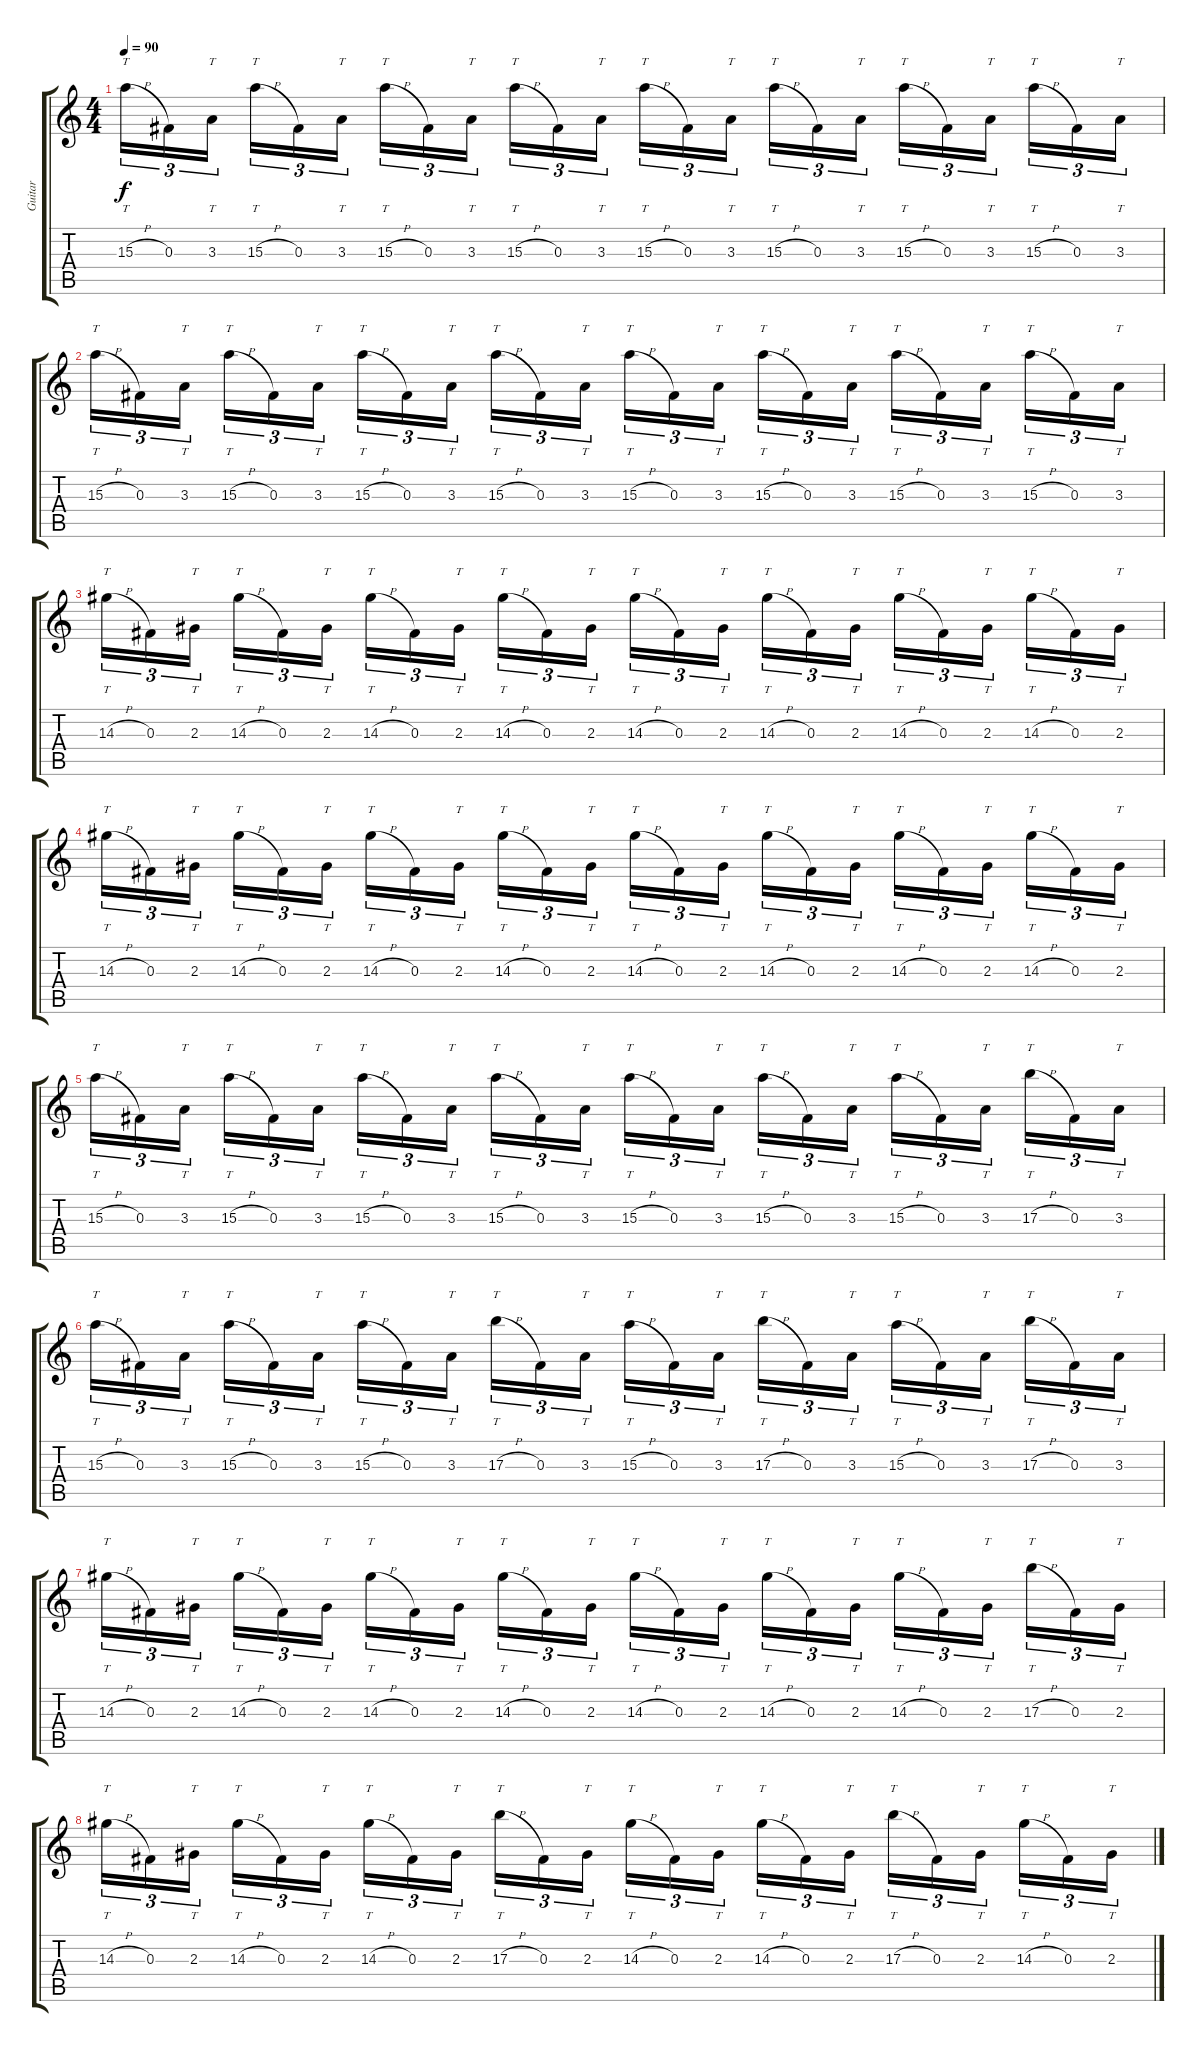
\track ("Guitar" "Guitar") {instrument electricguitarclean}
\staff {score tabs}
\tuning (Eb4 Bb3 Gb3 Db3 Ab2 Eb2) {hide}
\ts (4 4)
\section ("" "")
\tempo 90
\clef g2
\ks c
15.3{h}.16{tt tu (3 2) dy f} 0.3.16{tu (3 2)} 3.3.16{tt tu (3 2) beam splitsecondary} 15.3{h}.16{tt tu (3 2)} 0.3.16{tu (3 2)} 3.3.16{tt tu (3 2)} 15.3{h}.16{tt tu (3 2)} 0.3.16{tu (3 2)} 3.3.16{tt tu (3 2) beam splitsecondary} 15.3{h}.16{tt tu (3 2)} 0.3.16{tu (3 2)} 3.3.16{tt tu (3 2)} 15.3{h}.16{tt tu (3 2)} 0.3.16{tu (3 2)} 3.3.16{tt tu (3 2) beam splitsecondary} 15.3{h}.16{tt tu (3 2)} 0.3.16{tu (3 2)} 3.3.16{tt tu (3 2)} 15.3{h}.16{tt tu (3 2)} 0.3.16{tu (3 2)} 3.3.16{tt tu (3 2) beam splitsecondary} 15.3{h}.16{tt tu (3 2)} 0.3.16{tu (3 2)} 3.3.16{tt tu (3 2)} |
15.3{h}.16{tt tu (3 2)} 0.3.16{tu (3 2)} 3.3.16{tt tu (3 2) beam splitsecondary} 15.3{h}.16{tt tu (3 2)} 0.3.16{tu (3 2)} 3.3.16{tt tu (3 2)} 15.3{h}.16{tt tu (3 2)} 0.3.16{tu (3 2)} 3.3.16{tt tu (3 2) beam splitsecondary} 15.3{h}.16{tt tu (3 2)} 0.3.16{tu (3 2)} 3.3.16{tt tu (3 2)} 15.3{h}.16{tt tu (3 2)} 0.3.16{tu (3 2)} 3.3.16{tt tu (3 2) beam splitsecondary} 15.3{h}.16{tt tu (3 2)} 0.3.16{tu (3 2)} 3.3.16{tt tu (3 2)} 15.3{h}.16{tt tu (3 2)} 0.3.16{tu (3 2)} 3.3.16{tt tu (3 2) beam splitsecondary} 15.3{h}.16{tt tu (3 2)} 0.3.16{tu (3 2)} 3.3.16{tt tu (3 2)} |
14.3{h}.16{tt tu (3 2)} 0.3.16{tu (3 2)} 2.3.16{tt tu (3 2) beam splitsecondary} 14.3{h}.16{tt tu (3 2)} 0.3.16{tu (3 2)} 2.3.16{tt tu (3 2)} 14.3{h}.16{tt tu (3 2)} 0.3.16{tu (3 2)} 2.3.16{tt tu (3 2) beam splitsecondary} 14.3{h}.16{tt tu (3 2)} 0.3.16{tu (3 2)} 2.3.16{tt tu (3 2)} 14.3{h}.16{tt tu (3 2)} 0.3.16{tu (3 2)} 2.3.16{tt tu (3 2) beam splitsecondary} 14.3{h}.16{tt tu (3 2)} 0.3.16{tu (3 2)} 2.3.16{tt tu (3 2)} 14.3{h}.16{tt tu (3 2)} 0.3.16{tu (3 2)} 2.3.16{tt tu (3 2) beam splitsecondary} 14.3{h}.16{tt tu (3 2)} 0.3.16{tu (3 2)} 2.3.16{tt tu (3 2)} |
14.3{h}.16{tt tu (3 2)} 0.3.16{tu (3 2)} 2.3.16{tt tu (3 2) beam splitsecondary} 14.3{h}.16{tt tu (3 2)} 0.3.16{tu (3 2)} 2.3.16{tt tu (3 2)} 14.3{h}.16{tt tu (3 2)} 0.3.16{tu (3 2)} 2.3.16{tt tu (3 2) beam splitsecondary} 14.3{h}.16{tt tu (3 2)} 0.3.16{tu (3 2)} 2.3.16{tt tu (3 2)} 14.3{h}.16{tt tu (3 2)} 0.3.16{tu (3 2)} 2.3.16{tt tu (3 2) beam splitsecondary} 14.3{h}.16{tt tu (3 2)} 0.3.16{tu (3 2)} 2.3.16{tt tu (3 2)} 14.3{h}.16{tt tu (3 2)} 0.3.16{tu (3 2)} 2.3.16{tt tu (3 2) beam splitsecondary} 14.3{h}.16{tt tu (3 2)} 0.3.16{tu (3 2)} 2.3.16{tt tu (3 2)} |
15.3{h}.16{tt tu (3 2)} 0.3.16{tu (3 2)} 3.3.16{tt tu (3 2) beam splitsecondary} 15.3{h}.16{tt tu (3 2)} 0.3.16{tu (3 2)} 3.3.16{tt tu (3 2)} 15.3{h}.16{tt tu (3 2)} 0.3.16{tu (3 2)} 3.3.16{tt tu (3 2) beam splitsecondary} 15.3{h}.16{tt tu (3 2)} 0.3.16{tu (3 2)} 3.3.16{tt tu (3 2)} 15.3{h}.16{tt tu (3 2)} 0.3.16{tu (3 2)} 3.3.16{tt tu (3 2) beam splitsecondary} 15.3{h}.16{tt tu (3 2)} 0.3.16{tu (3 2)} 3.3.16{tt tu (3 2)} 15.3{h}.16{tt tu (3 2)} 0.3.16{tu (3 2)} 3.3.16{tt tu (3 2) beam splitsecondary} 17.3{h}.16{tt tu (3 2)} 0.3.16{tu (3 2)} 3.3.16{tt tu (3 2)} |
15.3{h}.16{tt tu (3 2)} 0.3.16{tu (3 2)} 3.3.16{tt tu (3 2) beam splitsecondary} 15.3{h}.16{tt tu (3 2)} 0.3.16{tu (3 2)} 3.3.16{tt tu (3 2)} 15.3{h}.16{tt tu (3 2)} 0.3.16{tu (3 2)} 3.3.16{tt tu (3 2) beam splitsecondary} 17.3{h}.16{tt tu (3 2)} 0.3.16{tu (3 2)} 3.3.16{tt tu (3 2)} 15.3{h}.16{tt tu (3 2)} 0.3.16{tu (3 2)} 3.3.16{tt tu (3 2) beam splitsecondary} 17.3{h}.16{tt tu (3 2)} 0.3.16{tu (3 2)} 3.3.16{tt tu (3 2)} 15.3{h}.16{tt tu (3 2)} 0.3.16{tu (3 2)} 3.3.16{tt tu (3 2) beam splitsecondary} 17.3{h}.16{tt tu (3 2)} 0.3.16{tu (3 2)} 3.3.16{tt tu (3 2)} |
14.3{h}.16{tt tu (3 2)} 0.3.16{tu (3 2)} 2.3.16{tt tu (3 2) beam splitsecondary} 14.3{h}.16{tt tu (3 2)} 0.3.16{tu (3 2)} 2.3.16{tt tu (3 2)} 14.3{h}.16{tt tu (3 2)} 0.3.16{tu (3 2)} 2.3.16{tt tu (3 2) beam splitsecondary} 14.3{h}.16{tt tu (3 2)} 0.3.16{tu (3 2)} 2.3.16{tt tu (3 2)} 14.3{h}.16{tt tu (3 2)} 0.3.16{tu (3 2)} 2.3.16{tt tu (3 2) beam splitsecondary} 14.3{h}.16{tt tu (3 2)} 0.3.16{tu (3 2)} 2.3.16{tt tu (3 2)} 14.3{h}.16{tt tu (3 2)} 0.3.16{tu (3 2)} 2.3.16{tt tu (3 2) beam splitsecondary} 17.3{h}.16{tt tu (3 2)} 0.3.16{tu (3 2)} 2.3.16{tt tu (3 2)} |
14.3{h}.16{tt tu (3 2)} 0.3.16{tu (3 2)} 2.3.16{tt tu (3 2) beam splitsecondary} 14.3{h}.16{tt tu (3 2)} 0.3.16{tu (3 2)} 2.3.16{tt tu (3 2)} 14.3{h}.16{tt tu (3 2)} 0.3.16{tu (3 2)} 2.3.16{tt tu (3 2) beam splitsecondary} 17.3{h}.16{tt tu (3 2)} 0.3.16{tu (3 2)} 2.3.16{tt tu (3 2)} 14.3{h}.16{tt tu (3 2)} 0.3.16{tu (3 2)} 2.3.16{tt tu (3 2) beam splitsecondary} 14.3{h}.16{tt tu (3 2)} 0.3.16{tu (3 2)} 2.3.16{tt tu (3 2)} 17.3{h}.16{tt tu (3 2)} 0.3.16{tu (3 2)} 2.3.16{tt tu (3 2) beam splitsecondary} 14.3{h}.16{tt tu (3 2)} 0.3.16{tu (3 2)} 2.3.16{tt tu (3 2)}
